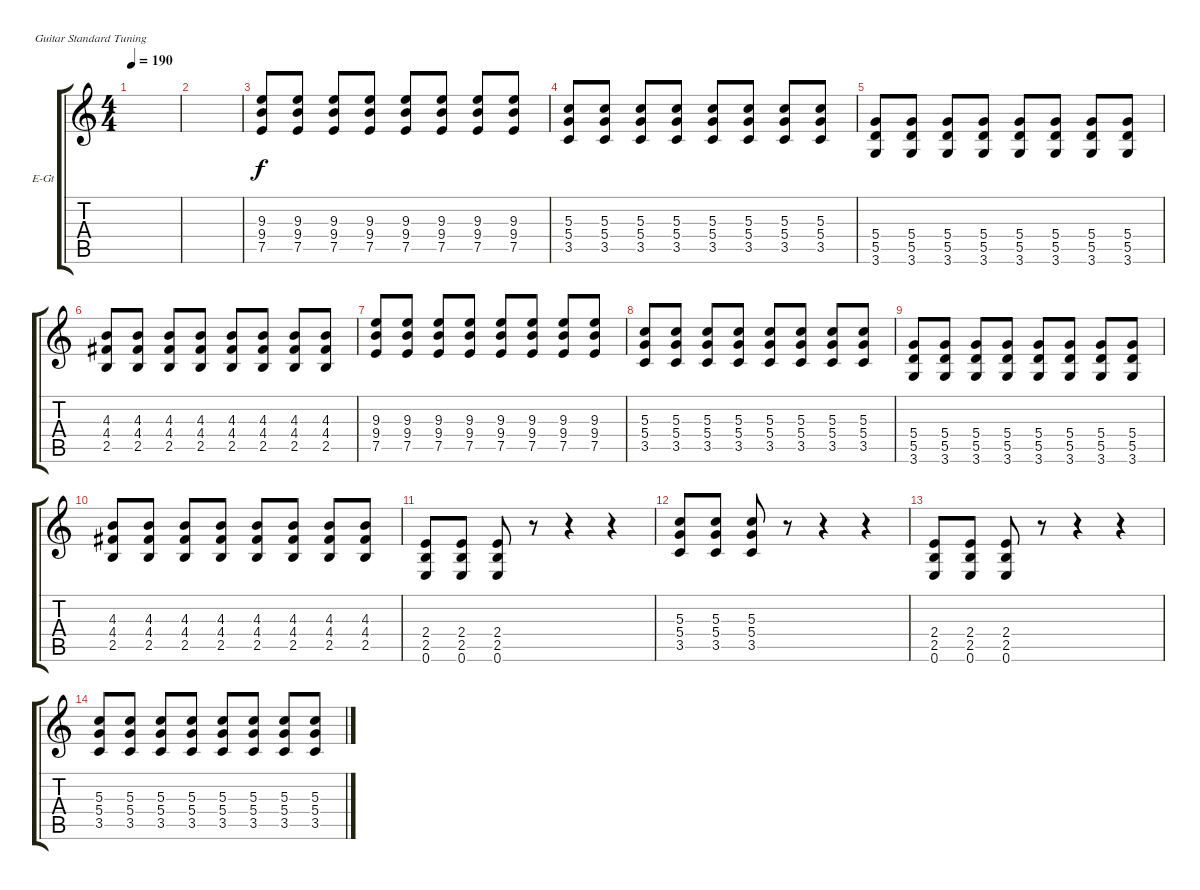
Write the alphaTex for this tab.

\defaultSystemsLayout 4
\bracketExtendMode groupsimilarinstruments
\firstSystemTrackNameOrientation horizontal
\otherSystemsTrackNameOrientation horizontal
\track ("Electric Guitar" "E-Gt") {instrument distortionguitar}
\staff {score tabs}
\tuning (E4 B3 G3 D3 A2 E2)
\ts (4 4)
\tempo 190
\clef g2
\scale
0.333333
\ks c
|
\scale
0.333333 |
\scale
0.333333 (9.3 9.4 7.5).8 (9.3 9.4 7.5).8 (9.3 9.4 7.5).8 (9.3 9.4 7.5).8 (9.3 9.4 7.5).8 (9.3 9.4 7.5).8 (9.3 9.4 7.5).8 (9.3 9.4 7.5).8 |
\scale
0.333333 (5.3 5.4 3.5).8 (5.3 5.4 3.5).8 (5.3 5.4 3.5).8 (5.3 5.4 3.5).8 (5.3 5.4 3.5).8 (5.3 5.4 3.5).8 (5.3 5.4 3.5).8 (5.3 5.4 3.5).8 |
\scale
0.333333 (5.4 5.5 3.6).8 (5.4 5.5 3.6).8 (5.4 5.5 3.6).8 (5.4 5.5 3.6).8 (5.4 5.5 3.6).8 (5.4 5.5 3.6).8 (5.4 5.5 3.6).8 (5.4 5.5 3.6).8 |
\scale
0.333333 (4.3 4.4 2.5).8 (4.3 4.4 2.5).8 (4.3 4.4 2.5).8 (4.3 4.4 2.5).8 (4.3 4.4 2.5).8 (4.3 4.4 2.5).8 (4.3 4.4 2.5).8 (4.3 4.4 2.5).8 |
\scale
0.333333 (9.3 9.4 7.5).8 (9.3 9.4 7.5).8 (9.3 9.4 7.5).8 (9.3 9.4 7.5).8 (9.3 9.4 7.5).8 (9.3 9.4 7.5).8 (9.3 9.4 7.5).8 (9.3 9.4 7.5).8 |
\scale
0.333333 (5.3 5.4 3.5).8 (5.3 5.4 3.5).8 (5.3 5.4 3.5).8 (5.3 5.4 3.5).8 (5.3 5.4 3.5).8 (5.3 5.4 3.5).8 (5.3 5.4 3.5).8 (5.3 5.4 3.5).8 |
\scale
0.333333 (5.4 5.5 3.6).8 (5.4 5.5 3.6).8 (5.4 5.5 3.6).8 (5.4 5.5 3.6).8 (5.4 5.5 3.6).8 (5.4 5.5 3.6).8 (5.4 5.5 3.6).8 (5.4 5.5 3.6).8 |
\scale
0.333333 (4.3 4.4 2.5).8 (4.3 4.4 2.5).8 (4.3 4.4 2.5).8 (4.3 4.4 2.5).8 (4.3 4.4 2.5).8 (4.3 4.4 2.5).8 (4.3 4.4 2.5).8 (4.3 4.4 2.5).8 |
\scale
0.333333 (2.4 2.5 0.6).8 (2.4 2.5 0.6).8 (2.4 2.5 0.6).8 r.8 r.4 r.4 |
\scale
0.333333 (5.3 5.4 3.5).8 (5.3 5.4 3.5).8 (5.3 5.4 3.5).8 r.8 r.4 r.4 |
\scale
0.333333 (2.4 2.5 0.6).8 (2.4 2.5 0.6).8 (2.4 2.5 0.6).8 r.8 r.4 r.4 |
\scale
0.333333 (5.3 5.4 3.5).8 (5.3 5.4 3.5).8 (5.3 5.4 3.5).8 (5.3 5.4 3.5).8 (5.3 5.4 3.5).8 (5.3 5.4 3.5).8 (5.3 5.4 3.5).8 (5.3 5.4 3.5).8 |
\scale
0.333333 |
\scale
0.333333
